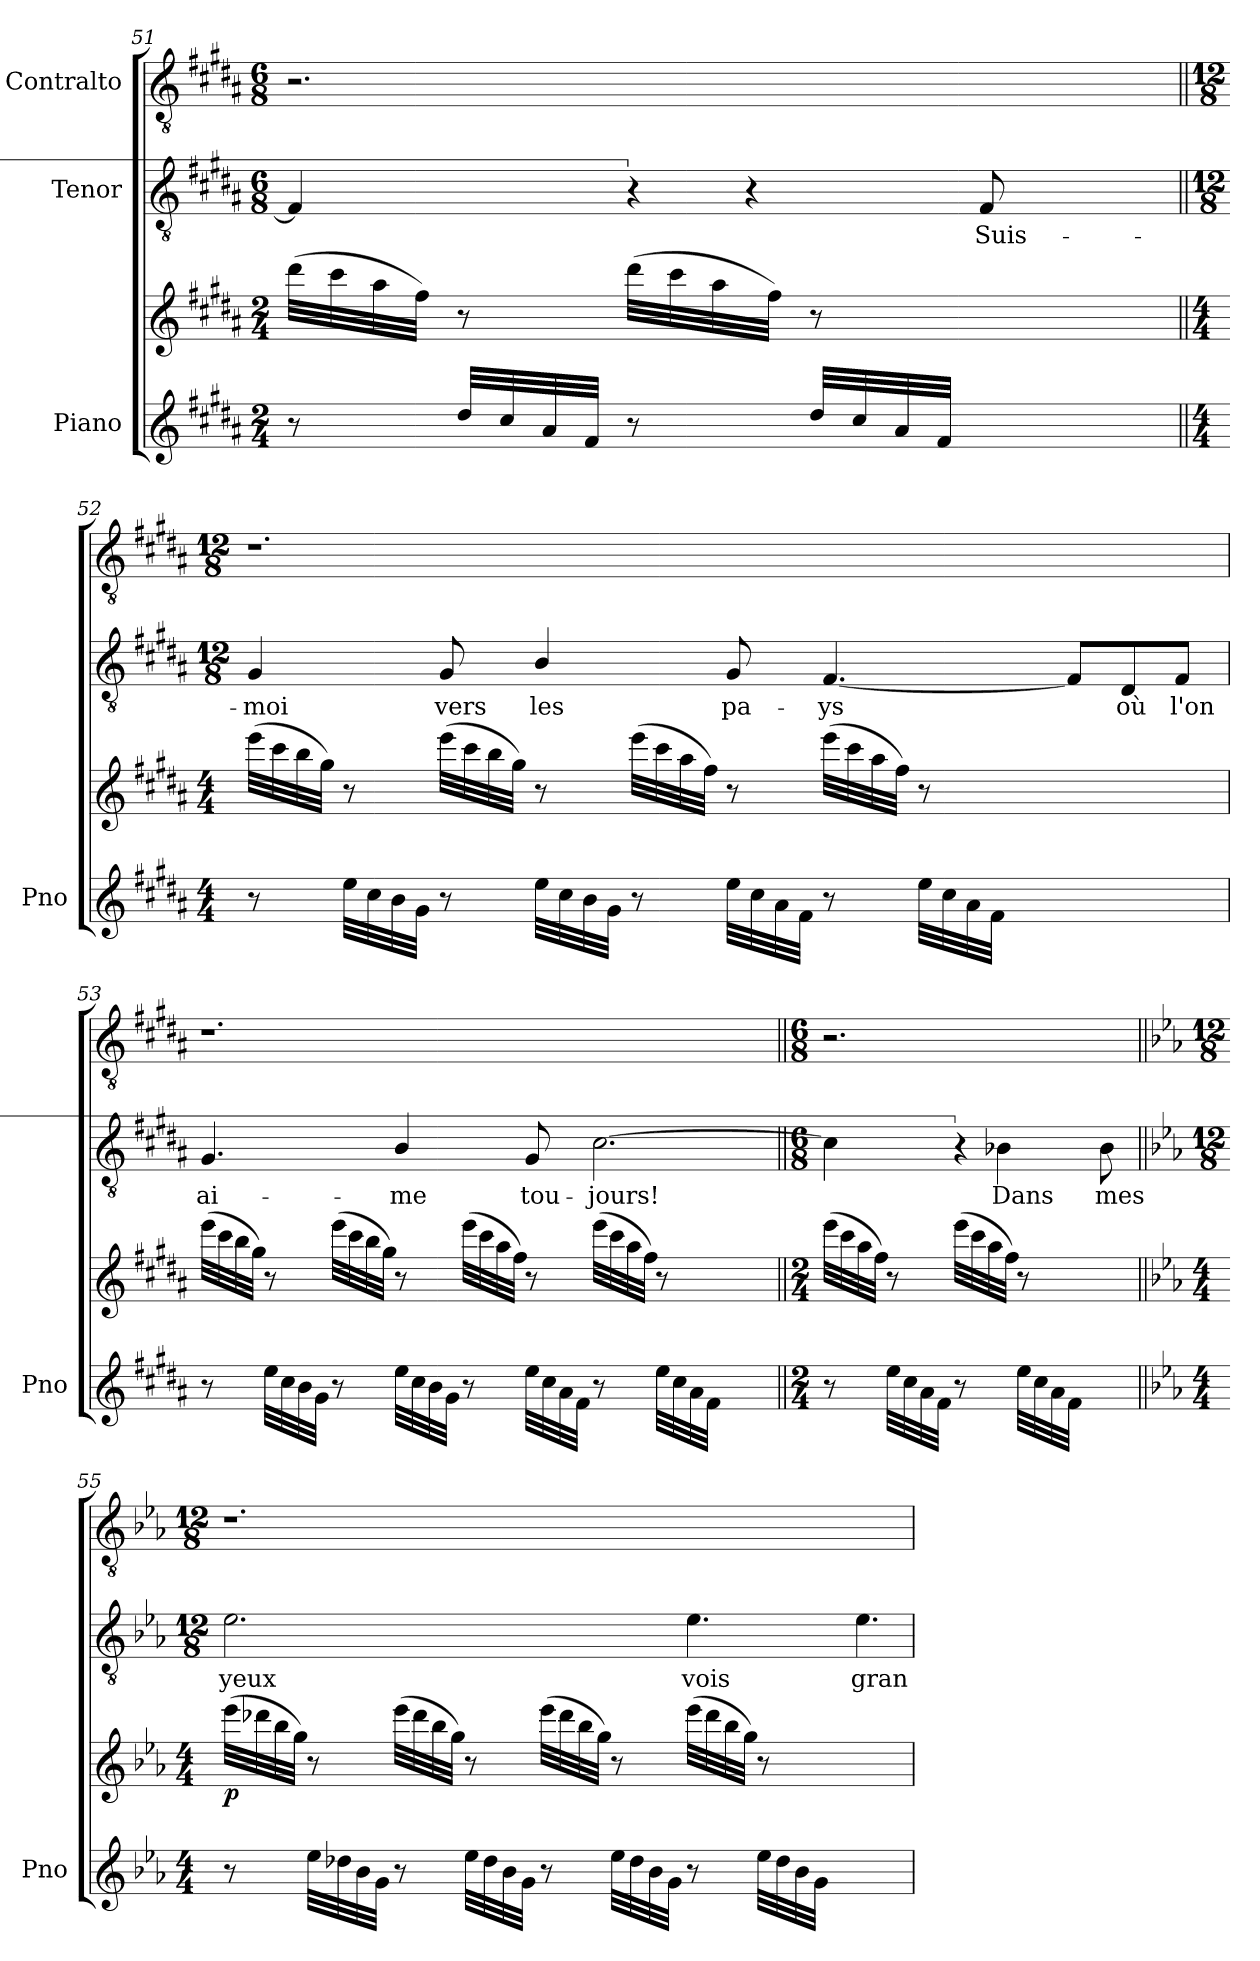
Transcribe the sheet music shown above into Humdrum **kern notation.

**kern	**kern	**dynam	**kern	**text	**kern
*part3	*part3	*part3	*part2	*part2	*part1
*staff4	*staff3	*staff3/4	*staff2	*staff2	*staff1
*I"Piano	*	*	*I"Tenor	*	*I"Contralto
*I'Pno	*	*	*	*	*
*clefG2	*clefG2	*	*clefGv2	*	*clefGv2
*k[f#c#g#d#a#]	*k[f#c#g#d#a#]	*	*k[f#c#g#d#a#]	*	*k[f#c#g#d#a#]
*M2/4	*M2/4	*	*M6/8	*	*M6/8
=51	=51	=51	=51	=51	=51
8r	(32ddd#\LLL	.	4F#/]	.	2.r
.	32ccc#\	.	.	.	.
.	32aa#\	.	.	.	.
.	32ff#\JJJ)	.	.	.	.
32dd#/LLL	8r	.	.	.	.
32cc#/	.	.	.	.	.
32a#/	.	.	.	.	.
32f#/JJJ	.	.	.	.	.
!	!	!	!LO:N:vis=8	!	!
8r	(32ddd#\LLL	.	12r	.	.
.	32ccc#\	.	.	.	.
.	32aa#\	.	.	.	.
!	!	!	!LO:N:vis=4	!	!
.	.	.	6r	.	.
.	32ff#\JJJ)	.	.	.	.
32dd#/LLL	8r	.	.	.	.
32cc#/	.	.	.	.	.
32a#/	.	.	.	.	.
32f#/JJJ	.	.	.	.	.
4ryy	4ryy	.	8F#/	Suis-	.
.	.	.	8ryy	.	.
=52||	=52||	=52||	=52||	=52||	=52||
*M4/4	*M4/4	*	*M12/8	*	*M12/8
8r	(32eee\LLL	.	4G#/	-moi	1.r
.	32ccc#\	.	.	.	.
.	32bb\	.	.	.	.
.	32gg#\JJJ)	.	.	.	.
32ee\LLL	8r	.	.	.	.
32cc#\	.	.	.	.	.
32b\	.	.	.	.	.
32g#\JJJ	.	.	.	.	.
8r	(32eee\LLL	.	8G#/	vers	.
.	32ccc#\	.	.	.	.
.	32bb\	.	.	.	.
.	32gg#\JJJ)	.	.	.	.
32ee\LLL	8r	.	4B/	les	.
32cc#\	.	.	.	.	.
32b\	.	.	.	.	.
32g#\JJJ	.	.	.	.	.
8r	(32eee\LLL	.	.	.	.
.	32ccc#\	.	.	.	.
.	32aa#\	.	.	.	.
.	32ff#\JJJ)	.	.	.	.
32ee\LLL	8r	.	8G#/	pa-	.
32cc#\	.	.	.	.	.
32a#\	.	.	.	.	.
32f#\JJJ	.	.	.	.	.
8r	(32eee\LLL	.	[4.F#/	-ys	.
.	32ccc#\	.	.	.	.
.	32aa#\	.	.	.	.
.	32ff#\JJJ)	.	.	.	.
32ee\LLL	8r	.	.	.	.
32cc#\	.	.	.	.	.
32a#\	.	.	.	.	.
32f#\JJJ	.	.	.	.	.
2ryy	2ryy	.	.	.	.
.	.	.	8F#/L]	.	.
.	.	.	8D#/	où	.
.	.	.	8F#/J	l'on	.
=53	=53	=53	=53	=53	=53
8r	(32eee\LLL	.	4.G#/	ai-	1.r
.	32ccc#\	.	.	.	.
.	32bb\	.	.	.	.
.	32gg#\JJJ)	.	.	.	.
32ee\LLL	8r	.	.	.	.
32cc#\	.	.	.	.	.
32b\	.	.	.	.	.
32g#\JJJ	.	.	.	.	.
8r	(32eee\LLL	.	.	.	.
.	32ccc#\	.	.	.	.
.	32bb\	.	.	.	.
.	32gg#\JJJ)	.	.	.	.
32ee\LLL	8r	.	4B/	-me	.
32cc#\	.	.	.	.	.
32b\	.	.	.	.	.
32g#\JJJ	.	.	.	.	.
8r	(32eee\LLL	.	.	.	.
.	32ccc#\	.	.	.	.
.	32aa#\	.	.	.	.
.	32ff#\JJJ)	.	.	.	.
32ee\LLL	8r	.	8G#/	tou-	.
32cc#\	.	.	.	.	.
32a#\	.	.	.	.	.
32f#\JJJ	.	.	.	.	.
8r	(32eee\LLL	.	[2.c#\	-jours!	.
.	32ccc#\	.	.	.	.
.	32aa#\	.	.	.	.
.	32ff#\JJJ)	.	.	.	.
32ee\LLL	8r	.	.	.	.
32cc#\	.	.	.	.	.
32a#\	.	.	.	.	.
32f#\JJJ	.	.	.	.	.
2ryy	2ryy	.	.	.	.
=54||	=54||	=54||	=54||	=54||	=54||
*M2/4	*M2/4	*	*M6/8	*	*M6/8
8r	(32eee\LLL	.	4c#\]	.	2.r
.	32ccc#\	.	.	.	.
.	32aa#\	.	.	.	.
.	32ff#\JJJ)	.	.	.	.
32ee\LLL	8r	.	.	.	.
32cc#\	.	.	.	.	.
32a#\	.	.	.	.	.
32f#\JJJ	.	.	.	.	.
!	!	!	!LO:N:vis=8	!	!
8r	(32eee\LLL	.	12r	.	.
.	32ccc#\	.	.	.	.
.	32aa#\	.	.	.	.
.	.	.	4B-X\	Dans	.
.	32ff#\JJJ)	.	.	.	.
32ee\LLL	8r	.	.	.	.
32cc#\	.	.	.	.	.
32a#\	.	.	.	.	.
32f#\JJJ	.	.	.	.	.
4ryy	4ryy	.	.	.	.
.	.	.	8B-\	mes	.
.	.	.	24ryy	.	.
=55||	=55||	=55||	=55||	=55||	=55||
*k[b-e-a-]	*k[b-e-a-]	*	*k[b-e-a-]	*	*k[b-e-a-]
*M4/4	*M4/4	*	*M12/8	*	*M12/8
!	!	!LO:DY:b	!	!	!
8r	(32eee-\LLL	p	2.e-\	yeux	1.r
.	32ddd-X\	.	.	.	.
.	32bb-\	.	.	.	.
.	32gg\JJJ)	.	.	.	.
32ee-\LLL	8r	.	.	.	.
32dd-X\	.	.	.	.	.
32b-\	.	.	.	.	.
32g\JJJ	.	.	.	.	.
8r	(32eee-\LLL	.	.	.	.
.	32ddd-\	.	.	.	.
.	32bb-\	.	.	.	.
.	32gg\JJJ)	.	.	.	.
32ee-\LLL	8r	.	.	.	.
32dd-\	.	.	.	.	.
32b-\	.	.	.	.	.
32g\JJJ	.	.	.	.	.
8r	(32eee-\LLL	.	.	.	.
.	32ddd-\	.	.	.	.
.	32bb-\	.	.	.	.
.	32gg\JJJ)	.	.	.	.
32ee-\LLL	8r	.	.	.	.
32dd-\	.	.	.	.	.
32b-\	.	.	.	.	.
32g\JJJ	.	.	.	.	.
8r	(32eee-\LLL	.	4.e-\	vois	.
.	32ddd-\	.	.	.	.
.	32bb-\	.	.	.	.
.	32gg\JJJ)	.	.	.	.
32ee-\LLL	8r	.	.	.	.
32dd-\	.	.	.	.	.
32b-\	.	.	.	.	.
32g\JJJ	.	.	.	.	.
2ryy	2ryy	.	.	.	.
.	.	.	4.e-\	gran-	.
=	=	=	=	=	=
*-	*-	*-	*-	*-	*-
